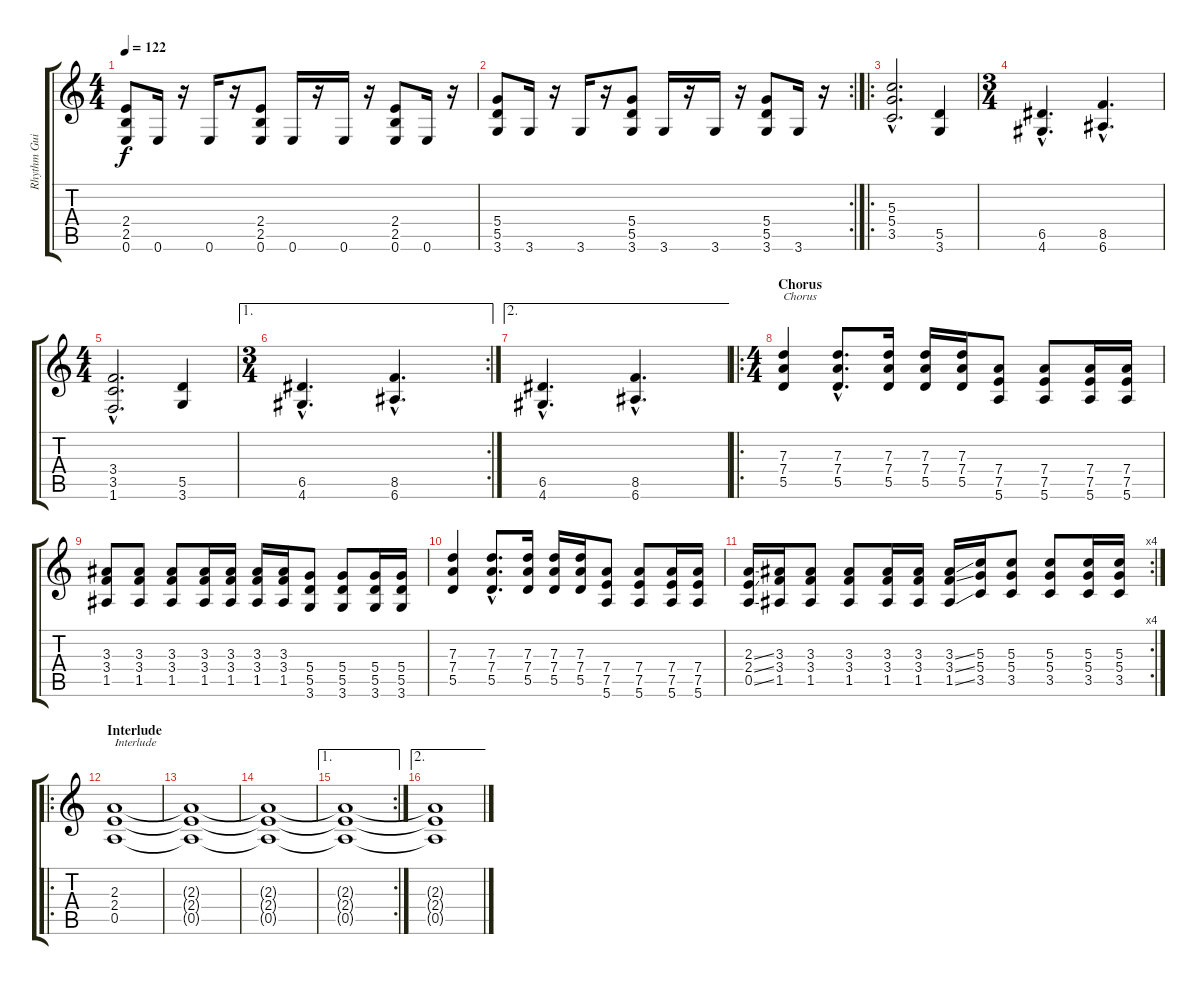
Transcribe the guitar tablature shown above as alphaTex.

\track ("Rhythm Guitar" "Rhythm Gui") {instrument overdrivenguitar}
\staff {score tabs}
\tuning (E4 B3 G3 D3 A2 E2) {hide}
\ts (4 4)
\tempo 122
\clef g2
\ks c
(2.4 2.5 0.6).8{dy f} 0.6.16 r.16 0.6.16 r.16 (2.4 2.5 0.6).8 0.6.16 r.16 0.6.16 r.16 (2.4 2.5 0.6).8 0.6.16 r.16 |
\rc 2
(5.4 5.5 3.6).8 3.6.16 r.16 3.6.16 r.16 (5.4 5.5 3.6).8 3.6.16 r.16 3.6.16 r.16 (5.4 5.5 3.6).8 3.6.16 r.16 |
\ro
(5.3{hac} 5.4{hac} 3.5{hac}).2{d} (5.5 3.6).4 |
\ts (3 4)
(6.5{hac} 4.6{hac}).4{d} (8.5{hac} 6.6{hac}).4{d} |
\ts (4 4)
(3.4{hac} 3.5{hac} 1.6{hac}).2{d} (5.5 3.6).4 |
\ae 1
\rc 2
\ts (3 4)
(6.5{hac} 4.6{hac}).4{d} (8.5{hac} 6.6{hac}).4{d} |
\ae 2
(6.5{hac} 4.6{hac}).4{d} (8.5{hac} 6.6{hac}).4{d} |
\ro
\ts (4 4)
\section ("" "Chorus")
(7.3 7.4 5.5).4{txt "Chorus"} (7.3{hac} 7.4{hac} 5.5{hac}).8{d} (7.3 7.4 5.5).16 (7.3 7.4 5.5).16 (7.3 7.4 5.5).16 (7.4 7.5 5.6).8 (7.4 7.5 5.6).8 (7.4 7.5 5.6).16 (7.4 7.5 5.6).16 |
(3.3 3.4 1.5).8 (3.3 3.4 1.5).8 (3.3 3.4 1.5).8 (3.3 3.4 1.5).16 (3.3 3.4 1.5).16 (3.3 3.4 1.5).16 (3.3 3.4 1.5).16 (5.4 5.5 3.6).8 (5.4 5.5 3.6).8 (5.4 5.5 3.6).16 (5.4 5.5 3.6).16 |
(7.3 7.4 5.5).4 (7.3{hac} 7.4{hac} 5.5{hac}).8{d} (7.3 7.4 5.5).16 (7.3 7.4 5.5).16 (7.3 7.4 5.5).16 (7.4 7.5 5.6).8 (7.4 7.5 5.6).8 (7.4 7.5 5.6).16 (7.4 7.5 5.6).16 |
\rc 4
(2.3{ss} 2.4{ss} 0.5{ss}).16 (3.3 3.4 1.5).16 (3.3 3.4 1.5).8 (3.3 3.4 1.5).8 (3.3 3.4 1.5).16 (3.3 3.4 1.5).16 (3.3{ss} 3.4{ss} 1.5{ss}).16 (5.3 5.4 3.5).16 (5.3 5.4 3.5).8 (5.3 5.4 3.5).8 (5.3 5.4 3.5).16 (5.3 5.4 3.5).16 |
\ro
\section ("" "Interlude")
(2.3 2.4 0.5).1{txt "Interlude"} |
(2.3{t} 2.4{t} 0.5{t}).1 |
(2.3{t} 2.4{t} 0.5{t}).1 |
\ae 1
\rc 2
(2.3{t} 2.4{t} 0.5{t}).1 |
\ae 2
(2.3{t} 2.4{t} 0.5{t}).1
